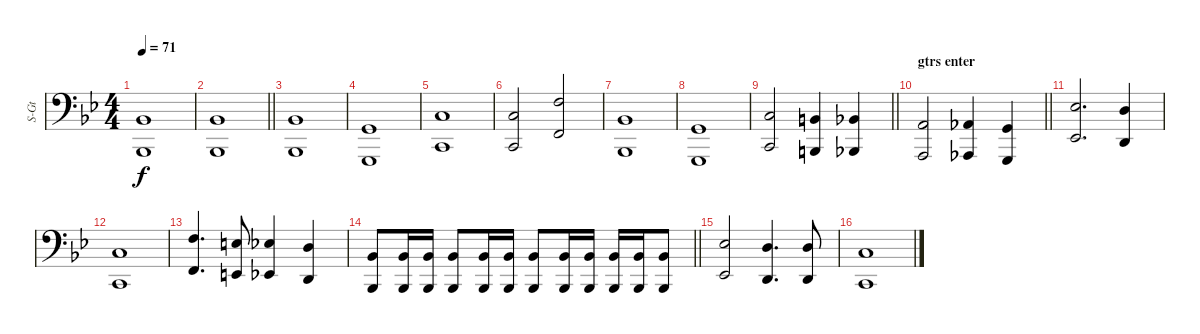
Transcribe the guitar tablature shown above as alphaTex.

\bracketExtendMode groupsimilarinstruments
\otherSystemsTrackNameOrientation horizontal
\track ("Piano (LH) (Print)" "S-Gt") {instrument brightacousticpiano}
\staff {score}
\tuning (F2 C2 F1 C1 F0 C0)
\displaytranspose 12
\ts (4 4)
\tempo 71
\clef f4
\ks bb
(5.3{acc b} 5.5{acc b}).1{dy f} |
\barLineRight lightlight
(5.3{acc b} 5.5{acc b}).1 |
(5.3{acc b} 5.5{acc b}).1 |
(2.3{acc forcenatural} 2.5{acc forcenatural}).1 |
(0.2{acc forcenatural} 0.4{acc forcenatural}).1 |
(0.2{acc forcenatural} 0.4{acc forcenatural}).2 (0.1{acc forcenatural} 0.3{acc forcenatural}).2 |
(5.3{acc b} 5.5{acc b}).1 |
(2.3{acc forcenatural} 2.5{acc forcenatural}).1 |
\barLineRight lightlight
(0.2{acc forcenatural} 0.4{acc forcenatural}).2 (6.3{acc forcenatural} 6.5{acc forcenatural}).4 (5.3{acc b} 5.5{acc b}).4 |
\section ("" "gtrs enter")
\barLineRight lightlight
(4.3{acc forcenatural} 4.5{acc forcenatural}).2 (3.3{acc b} 3.5{acc b}).4 (2.3{acc forcenatural} 2.5{acc forcenatural}).4 |
(3.2{acc b} 3.4{acc b}).2{d} (2.2{acc forcenatural} 2.4{acc forcenatural}).4 |
(0.2{acc forcenatural} 0.4{acc forcenatural}).1 |
(0.1{acc forcenatural} 0.3{acc forcenatural}).4{d} (4.2{acc forcenatural} 4.4{acc forcenatural}).8 (3.2{acc b} 3.4{acc b}).4 (2.2{acc forcenatural} 2.4{acc forcenatural}).4 |
\barLineRight lightlight
(5.3{acc b} 5.5{acc b}).8 (5.3{acc b} 5.5{acc b}).16 (5.3{acc b} 5.5{acc b}).16 (5.3{acc b} 5.5{acc b}).8 (5.3{acc b} 5.5{acc b}).16 (5.3{acc b} 5.5{acc b}).16 (5.3{acc b} 5.5{acc b}).8 (5.3{acc b} 5.5{acc b}).16 (5.3{acc b} 5.5{acc b}).16 (5.3{acc b} 5.5{acc b}).16 (5.3{acc b} 5.5{acc b}).16 (5.3{acc b} 5.5{acc b}).8 |
(3.2{acc b} 3.4{acc b}).2 (2.2{acc forcenatural} 2.4{acc forcenatural}).4{d} (2.2{acc forcenatural} 2.4{acc forcenatural}).8 |
(0.2{acc forcenatural} 0.4{acc forcenatural}).1
